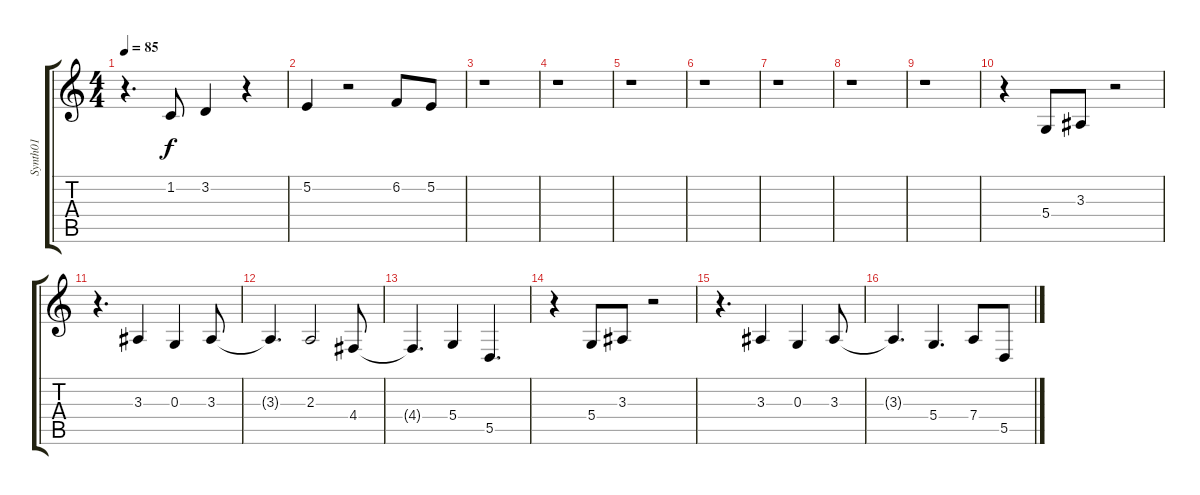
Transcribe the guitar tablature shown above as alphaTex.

\track ("Synth01" "Synth01") {instrument fx5brightness}
\staff {score tabs}
\tuning (E4 B3 G3 D3 A2 D2) {hide}
\ts (4 4)
\tempo 85
\clef g2
\ks c
r.4{d dy f} 1.2.8 3.2.4 r.4 |
5.2.4 r.2 6.2.8 5.2.8 |
r.1 |
r.1 |
r.1 |
r.1 |
r.1 |
r.1 |
r.1 |
r.4 5.4.8 3.3.8 r.2 |
r.4{d} 3.3.4 0.3.4 3.3.8 |
3.3{t}.4{d} 2.3.2 4.4.8 |
4.4{t}.4{d} 5.4.4 5.5.4{d} |
r.4 5.4.8 3.3.8 r.2 |
r.4{d} 3.3.4 0.3.4 3.3.8 |
3.3{t}.4{d} 5.4.4{d} 7.4.8 5.5.8
